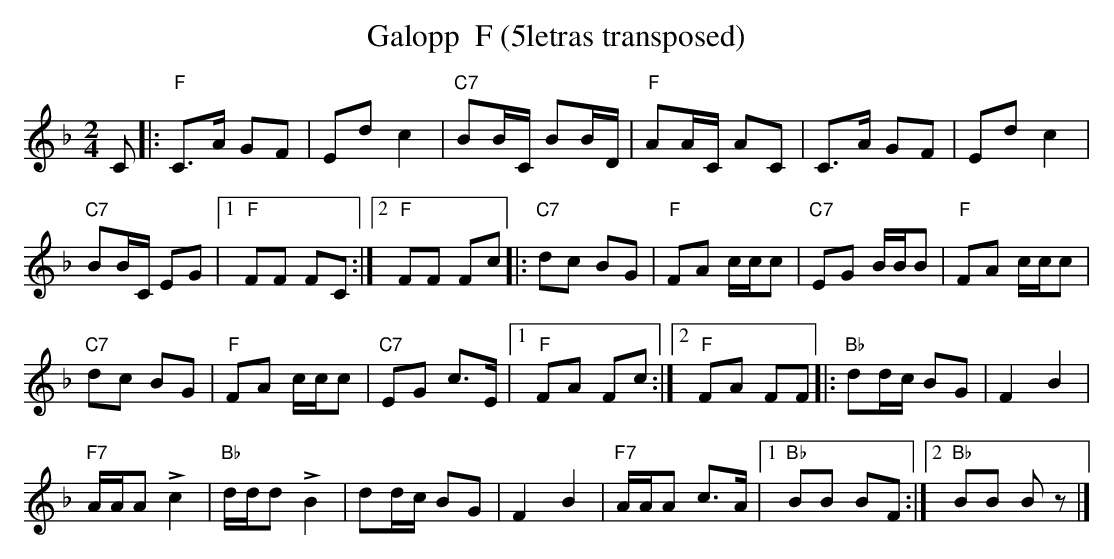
X:1
T:Galopp  F (5letras transposed)
M:2/4
L:1/8
K:F transpose=3 %%MIDI gchordon
C |: "F"C>A GF | Edc2 | "C7"BB/2C/2 BB/2D/2 | "F"AA/2C/2 AC | C>A GF | Edc2 |
"C7"BB/2C/2 EG |1 "F"FF FC :|2 "F"FF Fc |: "C7"dc BG | "F"FA c/2c/2c | "C7"EG B/2B/2B | "F"FA c/2c/2c |
"C7"dc BG | "F"FA c/2c/2c | "C7"EG c>E |1 "F"FA Fc :|2 "F"FA FF |: "Bb"dd/2c/2 BG | F2B2 |
"F7"A/2A/2A !>!c2 | "Bb"d/2d/2d !>!B2 | dd/2c/2 BG | F2B2 | "F7"A/2A/2A c>A |1 "Bb"BB BF :|2 "Bb"BB Bz |]
